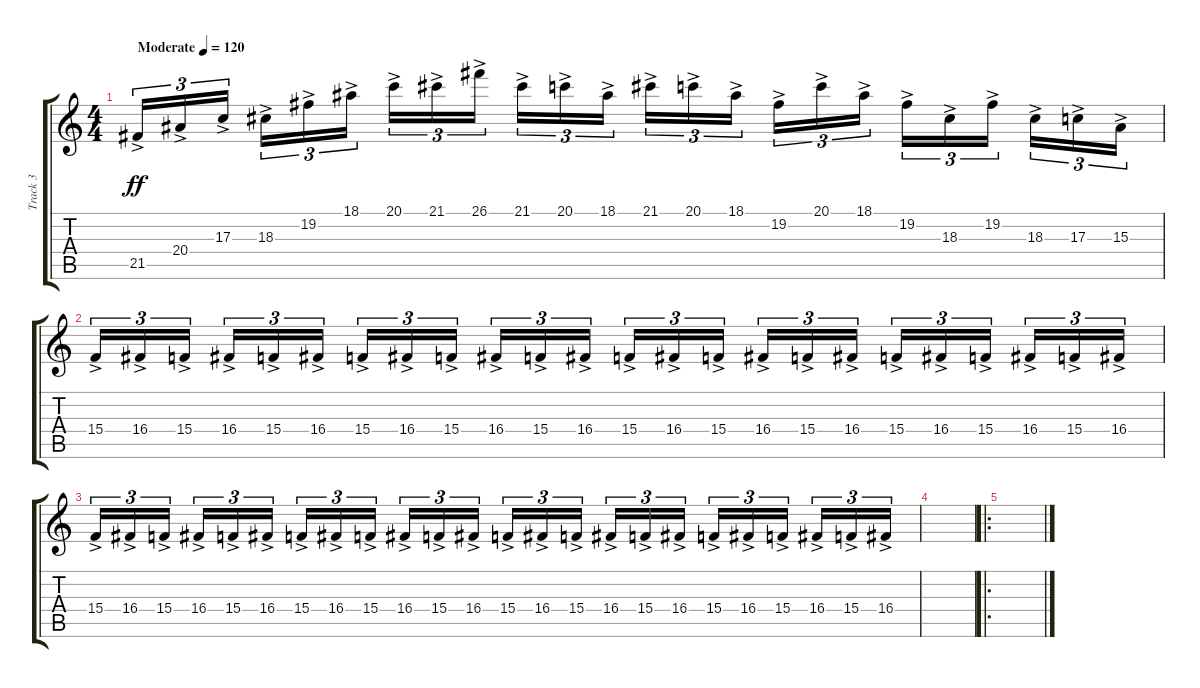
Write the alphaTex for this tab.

\track ("Track 3" "Track 3") {instrument flute}
\staff {score tabs}
\tuning (E4 B3 G3 D3 A2 E2) {hide}
\ts (4 4)
\tempo (120 "Moderate")
\clef g2
\ks c
21.5{ac}.16{tu (3 2) dy ff instrument flute} 20.4{ac}.16{tu (3 2)} 17.3{ac}.16{tu (3 2) beam splitsecondary} 18.3{ac}.16{tu (3 2)} 19.2{ac}.16{tu (3 2)} 18.1{ac}.16{tu (3 2)} 20.1{ac}.16{tu (3 2)} 21.1{ac}.16{tu (3 2)} 26.1{ac}.16{tu (3 2) beam splitsecondary} 21.1{ac}.16{tu (3 2)} 20.1{ac}.16{tu (3 2)} 18.1{ac}.16{tu (3 2)} 21.1{ac}.16{tu (3 2)} 20.1{ac}.16{tu (3 2)} 18.1{ac}.16{tu (3 2) beam splitsecondary} 19.2{ac}.16{tu (3 2)} 20.1{ac}.16{tu (3 2)} 18.1{ac}.16{tu (3 2)} 19.2{ac}.16{tu (3 2)} 18.3{ac}.16{tu (3 2)} 19.2{ac}.16{tu (3 2) beam splitsecondary} 18.3{ac}.16{tu (3 2)} 17.3{ac}.16{tu (3 2)} 15.3{ac}.16{tu (3 2)} |
15.4{ac}.16{tu (3 2)} 16.4{ac}.16{tu (3 2) volume 10} 15.4{ac}.16{tu (3 2) beam splitsecondary} 16.4{ac}.16{tu (3 2)} 15.4{ac}.16{tu (3 2)} 16.4{ac}.16{tu (3 2)} 15.4{ac}.16{tu (3 2)} 16.4{ac}.16{tu (3 2)} 15.4{ac}.16{tu (3 2) beam splitsecondary} 16.4{ac}.16{tu (3 2)} 15.4{ac}.16{tu (3 2)} 16.4{ac}.16{tu (3 2)} 15.4{ac}.16{tu (3 2)} 16.4{ac}.16{tu (3 2)} 15.4{ac}.16{tu (3 2) beam splitsecondary} 16.4{ac}.16{tu (3 2)} 15.4{ac}.16{tu (3 2)} 16.4{ac}.16{tu (3 2)} 15.4{ac}.16{tu (3 2)} 16.4{ac}.16{tu (3 2)} 15.4{ac}.16{tu (3 2) beam splitsecondary} 16.4{ac}.16{tu (3 2)} 15.4{ac}.16{tu (3 2)} 16.4{ac}.16{tu (3 2)} |
15.4{ac}.16{tu (3 2)} 16.4{ac}.16{tu (3 2)} 15.4{ac}.16{tu (3 2) beam splitsecondary} 16.4{ac}.16{tu (3 2)} 15.4{ac}.16{tu (3 2)} 16.4{ac}.16{tu (3 2)} 15.4{ac}.16{tu (3 2)} 16.4{ac}.16{tu (3 2)} 15.4{ac}.16{tu (3 2) beam splitsecondary} 16.4{ac}.16{tu (3 2)} 15.4{ac}.16{tu (3 2)} 16.4{ac}.16{tu (3 2)} 15.4{ac}.16{tu (3 2)} 16.4{ac}.16{tu (3 2)} 15.4{ac}.16{tu (3 2) beam splitsecondary} 16.4{ac}.16{tu (3 2)} 15.4{ac}.16{tu (3 2)} 16.4{ac}.16{tu (3 2)} 15.4{ac}.16{tu (3 2)} 16.4{ac}.16{tu (3 2)} 15.4{ac}.16{tu (3 2) beam splitsecondary} 16.4{ac}.16{tu (3 2)} 15.4{ac}.16{tu (3 2)} 16.4{ac}.16{tu (3 2)} |
|
\ro
